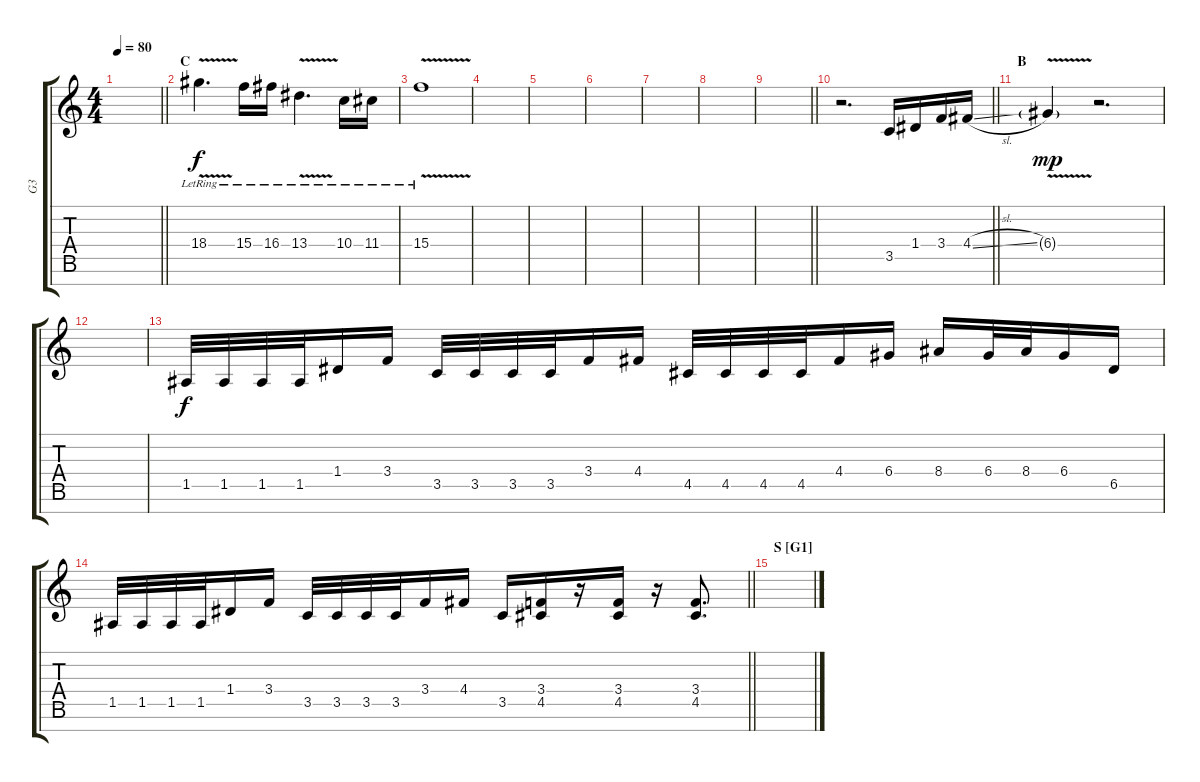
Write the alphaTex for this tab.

\track ("G3" "G3") {instrument distortionguitar}
\staff {score tabs}
\tuning (E4 B3 G3 D3 A2 E2 B1) {hide}
\ts (4 4)
\tempo 80
\clef g2
\barLineRight lightlight
\ks c
|
\section ("" "C")
18.4{v lr}.4{d} 15.4{lr}.16 16.4{lr}.16 13.4{v lr}.4{d} 10.4{lr}.16 11.4{lr}.16 |
15.4{v lr}.1{volume 0} |
|
|
|
|
|
\barLineRight lightlight
|
\section ("" "")
\barLineRight lightlight
r.2{d volume 12} 3.5.16 1.4.16 3.4.16 4.4{sl}.16 |
\section ("" "B")
6.4{v g}.4{dy mp} r.2{d} |
|
1.5.32{dy f} 1.5.32 1.5.32 1.5.32 1.4.16 3.4.16 3.5.32 3.5.32 3.5.32 3.5.32 3.4.16 4.4.16 4.5.32 4.5.32 4.5.32 4.5.32 4.4.16 6.4.16 8.4.16 6.4.32 8.4.32 6.4.16 6.5.16 |
\barLineRight lightlight
1.5.32 1.5.32 1.5.32 1.5.32 1.4.16 3.4.16 3.5.32 3.5.32 3.5.32 3.5.32 3.4.16 4.4.16 3.5.16 (3.4 4.5).16 r.16 (3.4 4.5).16 r.16 (3.4 4.5).8{d} |
\section ("" "S [G1]")
